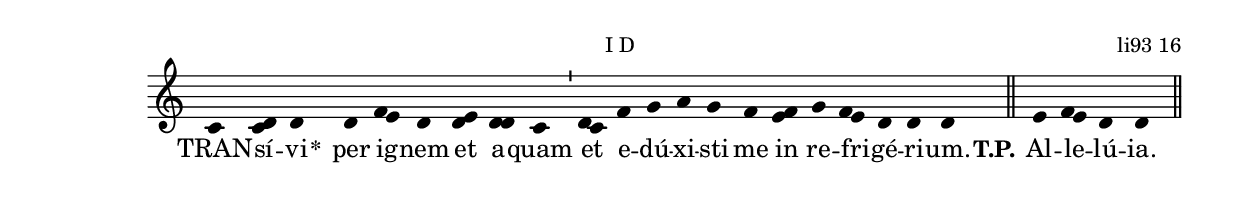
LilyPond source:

\version "2.19.32"

\include "../lib/synopsis.ily"

\score {
  \transpose c c' {
    \plainchant
    c4 \melisma { c d } d
    d \melisma { f e } d \melisma { d e } \melisma { d d } c4. \bar "'"
    \melisma { d4 c } \bar "" f g a g f \bar "" \melisma { e f } \bar "" g \melisma { f e } d d d \bar "||"
    e \melisma { f e } d4. d \bar "||"
  }
  \addlyrics {
    TRAN -- sí -- vi \set stanza = "*"
    per ig -- nem et a -- quam
    et e -- dú -- xi -- sti me in re -- fri -- gé -- ri -- um.
    \set stanza = \markup{T.P.} Al -- le -- lú -- ia.
  }
  \header {
    quid = "antiphona"
    annotation = "I D"
    fontes = "li93 16"
  }
}

%{
\score {
  \transpose c c' {
    \plainchant

  }
  \addlyrics {

  }
  \header {
    fontes = ""
  }
}
%}